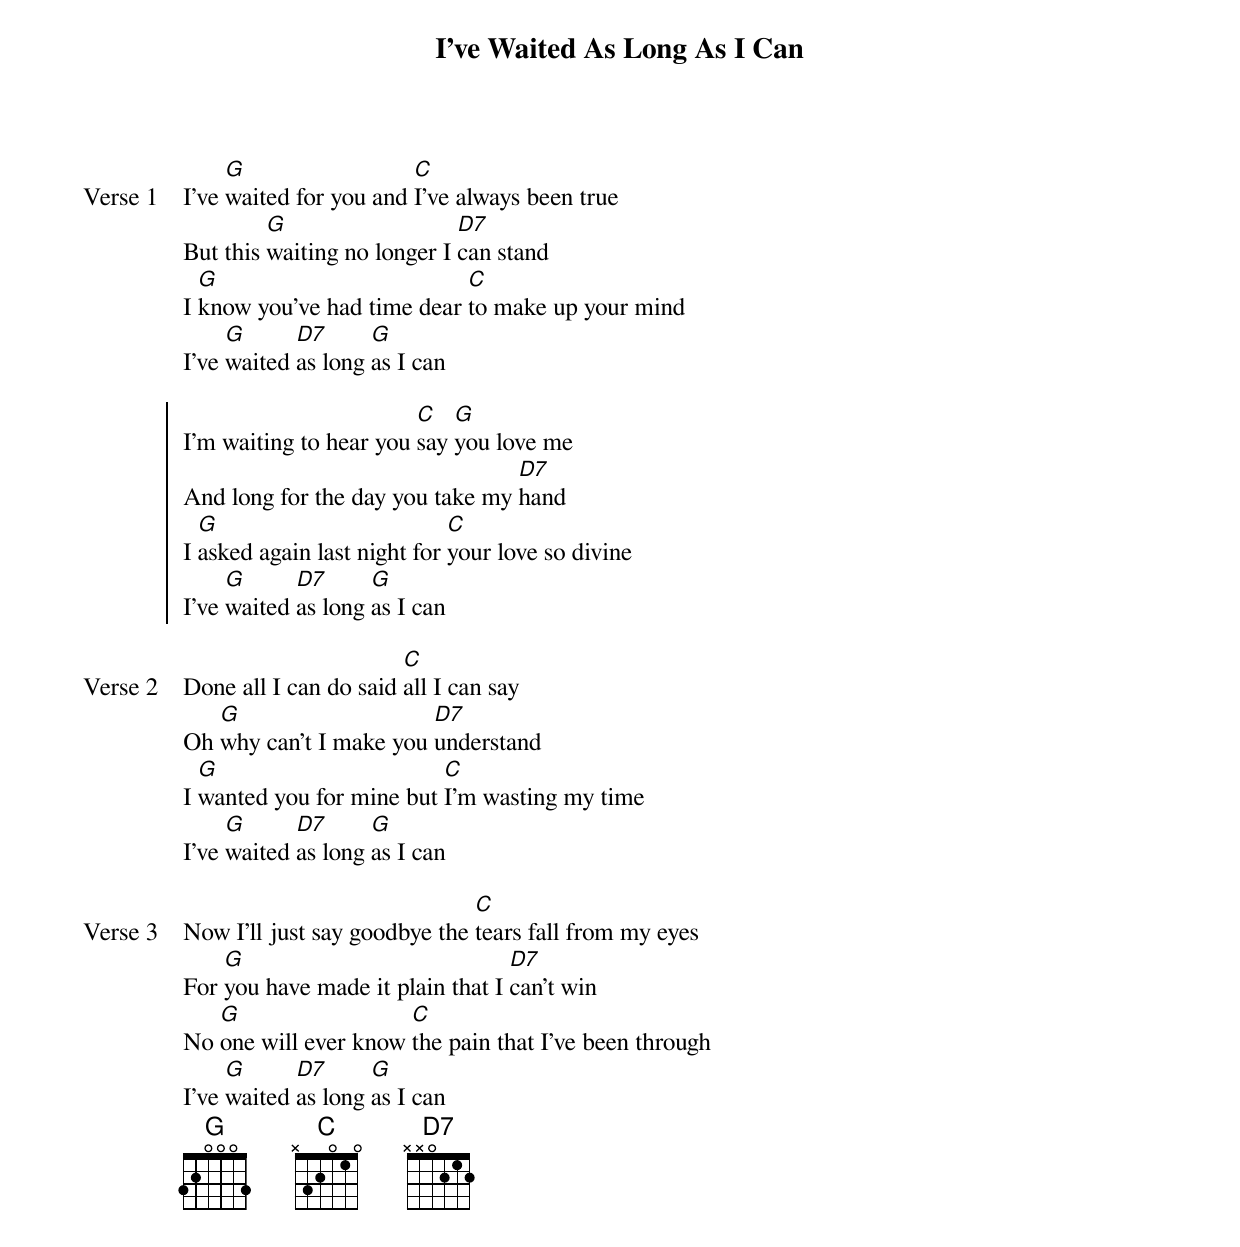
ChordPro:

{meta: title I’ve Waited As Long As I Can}
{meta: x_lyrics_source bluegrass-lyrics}
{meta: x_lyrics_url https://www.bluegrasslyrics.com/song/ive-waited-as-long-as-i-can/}
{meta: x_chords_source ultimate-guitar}
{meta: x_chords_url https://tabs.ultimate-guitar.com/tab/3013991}

{start_of_verse: Verse 1}
I’ve [G]waited for you and [C]I’ve always been true
But this [G]waiting no longer I [D7]can stand
I [G]know you’ve had time dear [C]to make up your mind
I’ve [G]waited [D7]as long [G]as I can
{end_of_verse}

{start_of_chorus}
I’m waiting to hear you [C]say [G]you love me
And long for the day you take my [D7]hand
I [G]asked again last night for [C]your love so divine
I’ve [G]waited [D7]as long [G]as I can
{end_of_chorus}

{start_of_verse: Verse 2}
Done all I can do said [C]all I can say
Oh [G]why can’t I make you [D7]understand
I [G]wanted you for mine but [C]I’m wasting my time
I’ve [G]waited [D7]as long [G]as I can
{end_of_verse}

{start_of_verse: Verse 3}
Now I’ll just say goodbye the [C]tears fall from my eyes
For [G]you have made it plain that I [D7]can’t win
No [G]one will ever know [C]the pain that I’ve been through
I’ve [G]waited [D7]as long [G]as I can
{end_of_verse}
